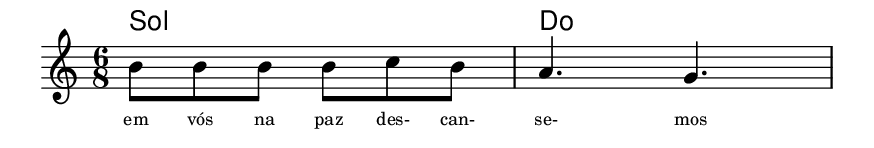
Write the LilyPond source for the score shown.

\version "2.20.0"
#(set! paper-alist (cons '("linha" . (cons (* 148 mm) (* 25 mm))) paper-alist))

\paper {
  #(set-paper-size "linha")
  ragged-right = ##f
}

\language "portugues"


harmonia = \chordmode {
    %\partial 8
%harmonia
  sol2. do
%/harmonia
}
melodia = \fixed do' {
    \key do \major
    \time 6/8
    %\partial 8
%recitação
  si8 si si si do' si
  la4. sol
%/recitação
}
letra = \lyricmode {
    \teeny
    em vós na paz des- can- se- mos
    %\tweak self-alignment-X #-1 \markup{\bold{dei}-me por pie-}
    %\tweak self-alignment-X #-1 \markup{\bold{da}de e escu-}
    %\tweak self-alignment-X #-1 \markup{\bold{tai} minha ora-}
    %\tweak self-alignment-X #-1 \markup{\bold{ção!}}
}

\book {
  \paper {
      indent = 0\mm
      scoreTitleMarkup = \markup {
          %\with-color #red
          \fromproperty #'header:piece
      }
  }
  \header {
    %piece = "Ant. 1"
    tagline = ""
  }
  \score {
    <<
      \new ChordNames {
        \set chordChanges = ##t
		\set noChordSymbol = ""
        \harmonia
      }
      \new Voice = "canto" { \melodia }
      \new Lyrics \lyricsto "canto" \letra
    >>
  }
}
